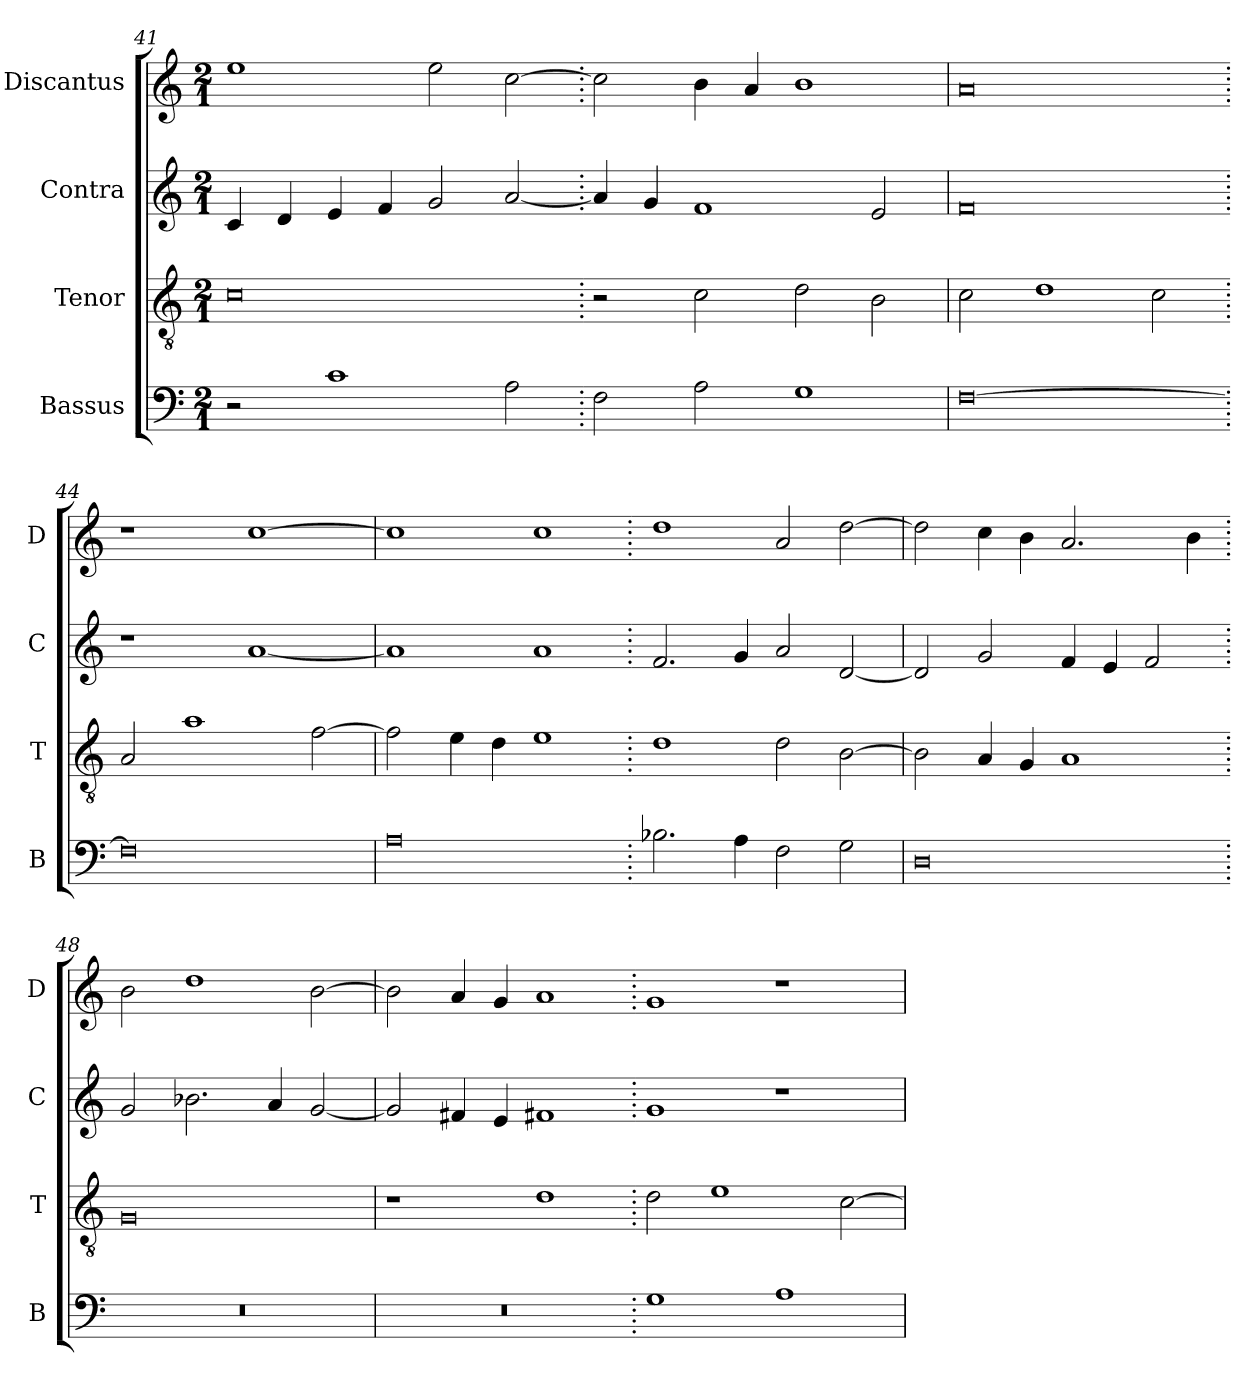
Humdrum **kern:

**kern	**kern	**kern	**kern
*part4	*part3	*part2	*part1
*staff4	*staff3	*staff2	*staff1
*I"Bassus	*I"Tenor	*I"Contra	*I"Discantus
*I'B	*I'T	*I'C	*I'D
*clefF4	*clefGv2	*clefG2	*clefG2
*k[]	*k[]	*k[]	*k[]
*M2/1	*M2/1	*M2/1	*M2/1
=41	=41	=41	=41
2r	0c	4c/	1ee
.	.	4d/	.
1c	.	4e/	.
.	.	4f/	.
.	.	2g/	2ee\
2A\	.	[2a/	[2cc\
=42.	=42.	=42.	=42.
2F\	2r	4a/]	2cc\]
.	.	4g/	.
2A\	2c\	1f	4b\
.	.	.	4a/
1G	2d\	.	1b
.	2B\	2e/	.
=43	=43	=43	=43
[0F	2c\	0f	0a
.	1d	.	.
.	2c\	.	.
=44.	=44.	=44.	=44.
0F]	2A/	1r	1r
.	1a	.	.
.	.	[1a	[1cc
.	[2f\	.	.
=45	=45	=45	=45
0A	2f\]	1a]	1cc]
.	4e\	.	.
.	4d\	.	.
.	1e	1a	1cc
=46.	=46.	=46.	=46.
2.B-X\	1d	2.f/	1dd
4A\	.	4g/	.
2F\	2d\	2a/	2a/
2G\	[2B\	[2d/	[2dd\
=47	=47	=47	=47
0D	2B\]	2d/]	2dd\]
.	4A/	2g/	4cc\
.	4G/	.	4b\
.	1A	4f/	2.a/
.	.	4e/	.
.	.	2f/	.
.	.	.	4b\
=48.	=48.	=48.	=48.
0r	0G	2g/	2b\
.	.	2.b-X\	1dd
.	.	4a/	.
.	.	[2g/	[2b\
=49	=49	=49	=49
0r	1r	2g/]	2b\]
.	.	4f#X/	4a/
.	.	4e/	4g/
.	1d	1f#X	1a
=50.	=50.	=50.	=50.
1G	2d\	1g	1g
.	1e	.	.
1A	.	1r	1r
.	[2c\	.	.
=	=	=	=
*-	*-	*-	*-
